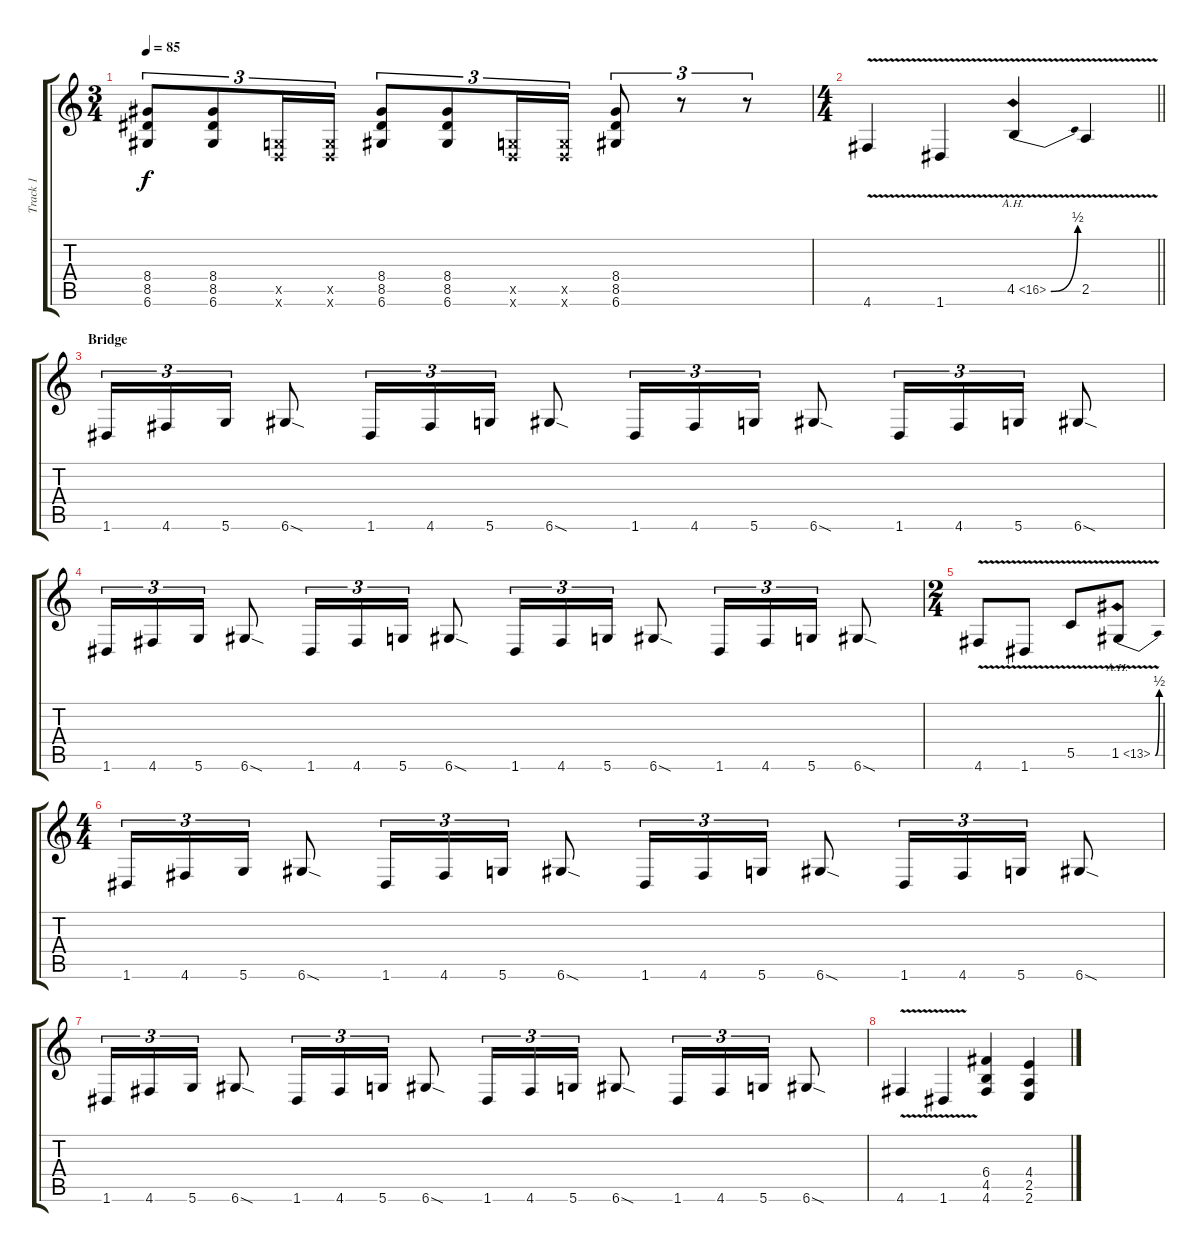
\track ("Track 1" "Track 1") {instrument distortionguitar}
\staff {score tabs}
\tuning (D4 A3 F3 C3 G2 D2) {hide}
\ts (3 4)
\tempo 85
\clef g2
\ks c
(8.4 8.5 6.6).8{tu (3 2) dy f} (8.4 8.5 6.6).8{tu (3 2)} (0.5{x} 0.6{x}).16{tu (3 2)} (0.5{x} 0.6{x}).16{tu (3 2)} (8.4 8.5 6.6).8{tu (3 2)} (8.4 8.5 6.6).8{tu (3 2)} (0.5{x} 0.6{x}).16{tu (3 2)} (0.5{x} 0.6{x}).16{tu (3 2)} (8.4 8.5 6.6).8{tu (3 2)} r.8{tu (3 2)} r.8{tu (3 2)} |
\ts (4 4)
\barLineRight lightlight
4.6{v}.4 1.6{v}.4 4.5{be (bend 0 0 60 2) ah 12 v}.4 2.5{v}.4 |
\section ("" "Bridge")
1.6.16{tu (3 2)} 4.6.16{tu (3 2)} 5.6.16{tu (3 2)} 6.6{sod}.8 1.6.16{tu (3 2)} 4.6.16{tu (3 2)} 5.6.16{tu (3 2)} 6.6{sod}.8 1.6.16{tu (3 2)} 4.6.16{tu (3 2)} 5.6.16{tu (3 2)} 6.6{sod}.8 1.6.16{tu (3 2)} 4.6.16{tu (3 2)} 5.6.16{tu (3 2)} 6.6{sod}.8 |
1.6.16{tu (3 2)} 4.6.16{tu (3 2)} 5.6.16{tu (3 2)} 6.6{sod}.8 1.6.16{tu (3 2)} 4.6.16{tu (3 2)} 5.6.16{tu (3 2)} 6.6{sod}.8 1.6.16{tu (3 2)} 4.6.16{tu (3 2)} 5.6.16{tu (3 2)} 6.6{sod}.8 1.6.16{tu (3 2)} 4.6.16{tu (3 2)} 5.6.16{tu (3 2)} 6.6{sod}.8 |
\ts (2 4)
4.6{v}.8 1.6{v}.8 5.5{v}.8 1.5{be (bend 0 0 60 2) ah 12 v}.8 |
\ts (4 4)
1.6.16{tu (3 2)} 4.6.16{tu (3 2)} 5.6.16{tu (3 2)} 6.6{sod}.8 1.6.16{tu (3 2)} 4.6.16{tu (3 2)} 5.6.16{tu (3 2)} 6.6{sod}.8 1.6.16{tu (3 2)} 4.6.16{tu (3 2)} 5.6.16{tu (3 2)} 6.6{sod}.8 1.6.16{tu (3 2)} 4.6.16{tu (3 2)} 5.6.16{tu (3 2)} 6.6{sod}.8 |
1.6.16{tu (3 2)} 4.6.16{tu (3 2)} 5.6.16{tu (3 2)} 6.6{sod}.8 1.6.16{tu (3 2)} 4.6.16{tu (3 2)} 5.6.16{tu (3 2)} 6.6{sod}.8 1.6.16{tu (3 2)} 4.6.16{tu (3 2)} 5.6.16{tu (3 2)} 6.6{sod}.8 1.6.16{tu (3 2)} 4.6.16{tu (3 2)} 5.6.16{tu (3 2)} 6.6{sod}.8 |
4.6{v}.4 1.6{v}.4 (6.4 4.5 4.6).4 (4.4 2.5 2.6).4
